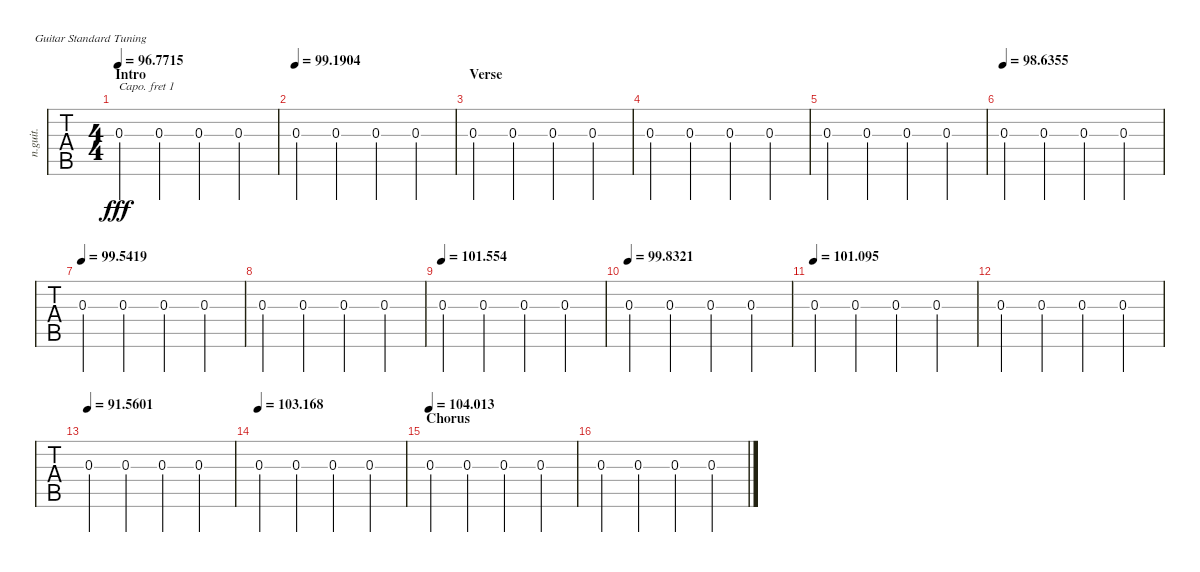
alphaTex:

\bracketExtendMode nobrackets
\track ("Nylon Guitar" "n.guit.") {mute instrument acousticguitarnylon}
\staff {tabs}
\capo 1
\tuning (E4 B3 G3 D3 A2 E2)
\ts (4 4)
\section ("" "Intro")
\tempo
96.7715
\accidentals auto
\clef g2
\ottava regular
\simile none
\ks aminor
0.3{acc #}.4{dy fff instrument acousticguitarnylon} 0.3{acc #}.4 0.3{acc #}.4 0.3{acc #}.4 |
\tempo
99.1904 0.3{acc #}.4 0.3{acc #}.4 0.3{acc #}.4 0.3{acc #}.4 |
\section ("" "Verse")
0.3{acc #}.4 0.3{acc #}.4 0.3{acc #}.4 0.3{acc #}.4 |
0.3{acc #}.4 0.3{acc #}.4 0.3{acc #}.4 0.3{acc #}.4 |
0.3{acc #}.4 0.3{acc #}.4 0.3{acc #}.4 0.3{acc #}.4 |
\tempo
98.6355 0.3{acc #}.4 0.3{acc #}.4 0.3{acc #}.4 0.3{acc #}.4 |
\tempo
99.5419 0.3{acc #}.4 0.3{acc #}.4 0.3{acc #}.4 0.3{acc #}.4 |
0.3{acc #}.4 0.3{acc #}.4 0.3{acc #}.4 0.3{acc #}.4 |
\tempo
101.554 0.3{acc #}.4 0.3{acc #}.4 0.3{acc #}.4 0.3{acc #}.4 |
\tempo
99.8321 0.3{acc #}.4 0.3{acc #}.4 0.3{acc #}.4 0.3{acc #}.4 |
\tempo
101.095 0.3{acc #}.4 0.3{acc #}.4 0.3{acc #}.4 0.3{acc #}.4 |
0.3{acc #}.4 0.3{acc #}.4 0.3{acc #}.4 0.3{acc #}.4 |
\tempo
91.5601 0.3{acc #}.4 0.3{acc #}.4 0.3{acc #}.4 0.3{acc #}.4 |
\tempo
103.168 0.3{acc #}.4 0.3{acc #}.4 0.3{acc #}.4 0.3{acc #}.4 |
\section ("" "Chorus")
\tempo
104.013 0.3{acc #}.4 0.3{acc #}.4 0.3{acc #}.4 0.3{acc #}.4 |
0.3{acc #}.4 0.3{acc #}.4 0.3{acc #}.4 0.3{acc #}.4
